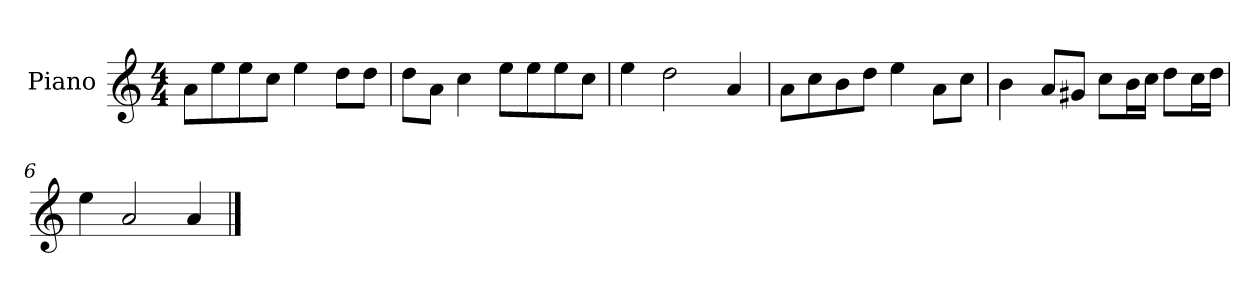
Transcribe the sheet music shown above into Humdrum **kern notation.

**kern
*part1
*staff1
*I"Piano
*I'P-no
*clefG2
*k[]
*M4/4
*MM90
=1
8a\L
8ee\
8ee\
8cc\J
4ee\
8dd\L
8dd\J
=2
8dd\L
8a\J
4cc\
8ee\L
8ee\
8ee\
8cc\J
=3
4ee\
2dd\
4a/
=4
8a\L
8cc\
8b\
8dd\J
4ee\
8a\L
8cc\J
=5
4b\
8a/L
8g#X/J
8cc\L
16b\L
16cc\JJ
8dd\L
16cc\L
16dd\JJ
=6
4ee\
2a/
4a/
==
*-
